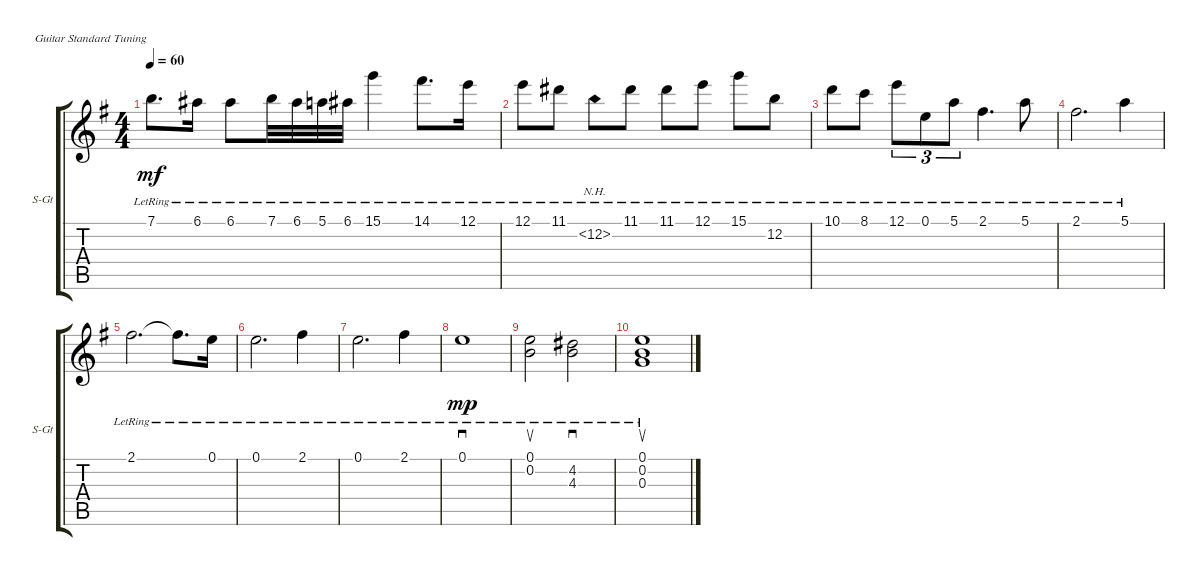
\defaultSystemsLayout 4
\bracketExtendMode groupsimilarinstruments
\useSystemSignSeparator
\singleTrackTrackNamePolicy allsystems
\multiTrackTrackNamePolicy allsystems
\firstSystemTrackNameOrientation horizontal
\otherSystemsTrackNameOrientation horizontal
\track ("Steel Guitar" "S-Gt") {instrument acousticguitarsteel}
\staff {score tabs}
\tuning (E4 B3 G3 D3 A2 E2)
\ts (4 4)
\tempo 60
\clef g2
\ks eminor
7.1{lr}.8{d dy mf} 6.1{lr}.16 6.1{lr}.8 7.1{lr}.32 6.1{lr}.32 5.1{lr}.32 6.1{lr}.32 15.1{lr}.4 14.1{lr}.8{d} 12.1{lr}.16 |
\scale
0.425714 12.1{lr}.8 11.1{lr}.8 12.2{nh lr}.8 11.1{lr}.8 11.1{lr}.8 12.1{lr}.8 15.1{lr}.8 12.2{lr}.8 |
\scale
0.334286 10.1{lr}.8 8.1{lr}.8 12.1{lr}.8{tu (3 2)} 0.1{lr}.8{tu (3 2)} 5.1{lr}.8{tu (3 2)} 2.1{lr}.4{d} 5.1{lr}.8 |
\scale
0.24 2.1{lr}.2{d} 5.1{lr}.4 |
2.1{lr}.2{d} 2.1{lr t}.8{d} 0.1{lr}.16 |
0.1{lr}.2{d} 2.1{lr}.4 |
0.1{lr}.2{d} 2.1{lr}.4 |
\scale
0.33385 0.1{lr}.1{sd dy mp} |
\scale
0.401087 (0.1{lr} 0.2{lr}).2{su} (4.2{lr} 4.3{lr}).2{sd} |
(0.3{lr} 0.2{lr} 0.1{lr}).1{su}
